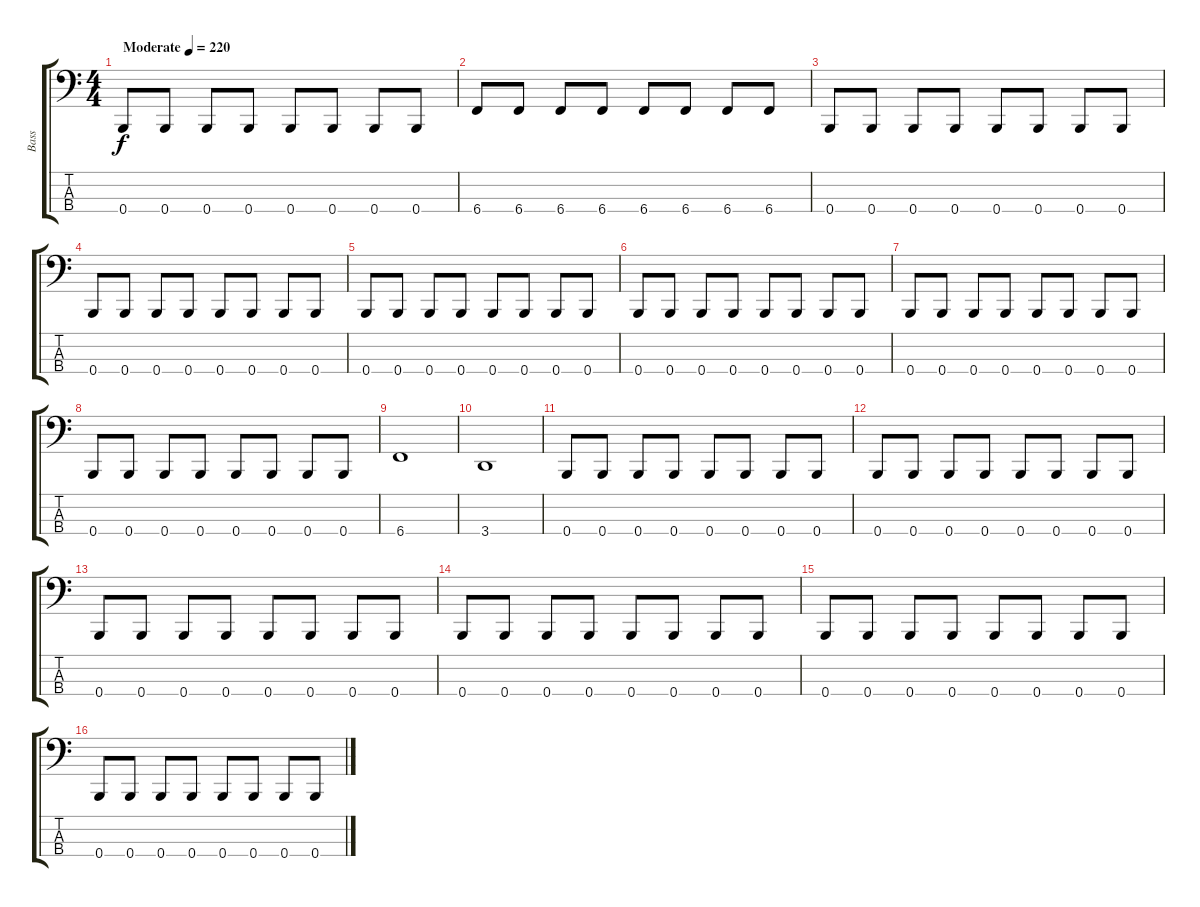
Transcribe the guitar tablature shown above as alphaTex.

\track ("Bass" "Bass") {instrument electricbasspick}
\staff {score tabs}
\tuning (E2 B1 Gb1 B0) {hide}
\ts (4 4)
\tempo (220 "Moderate")
\clef f4
\ks c
0.4.8{dy f instrument electricbasspick} 0.4.8 0.4.8 0.4.8 0.4.8 0.4.8 0.4.8 0.4.8 |
6.4.8 6.4.8 6.4.8 6.4.8 6.4.8 6.4.8 6.4.8 6.4.8 |
0.4.8 0.4.8 0.4.8 0.4.8 0.4.8 0.4.8 0.4.8 0.4.8 |
0.4.8 0.4.8 0.4.8 0.4.8 0.4.8 0.4.8 0.4.8 0.4.8 |
0.4.8 0.4.8 0.4.8 0.4.8 0.4.8 0.4.8 0.4.8 0.4.8 |
0.4.8 0.4.8 0.4.8 0.4.8 0.4.8 0.4.8 0.4.8 0.4.8 |
0.4.8 0.4.8 0.4.8 0.4.8 0.4.8 0.4.8 0.4.8 0.4.8 |
0.4.8 0.4.8 0.4.8 0.4.8 0.4.8 0.4.8 0.4.8 0.4.8 |
6.4.1 |
3.4.1 |
0.4.8 0.4.8 0.4.8 0.4.8 0.4.8 0.4.8 0.4.8 0.4.8 |
0.4.8 0.4.8 0.4.8 0.4.8 0.4.8 0.4.8 0.4.8 0.4.8 |
0.4.8 0.4.8 0.4.8 0.4.8 0.4.8 0.4.8 0.4.8 0.4.8 |
0.4.8 0.4.8 0.4.8 0.4.8 0.4.8 0.4.8 0.4.8 0.4.8 |
0.4.8 0.4.8 0.4.8 0.4.8 0.4.8 0.4.8 0.4.8 0.4.8 |
0.4.8 0.4.8 0.4.8 0.4.8 0.4.8 0.4.8 0.4.8 0.4.8
